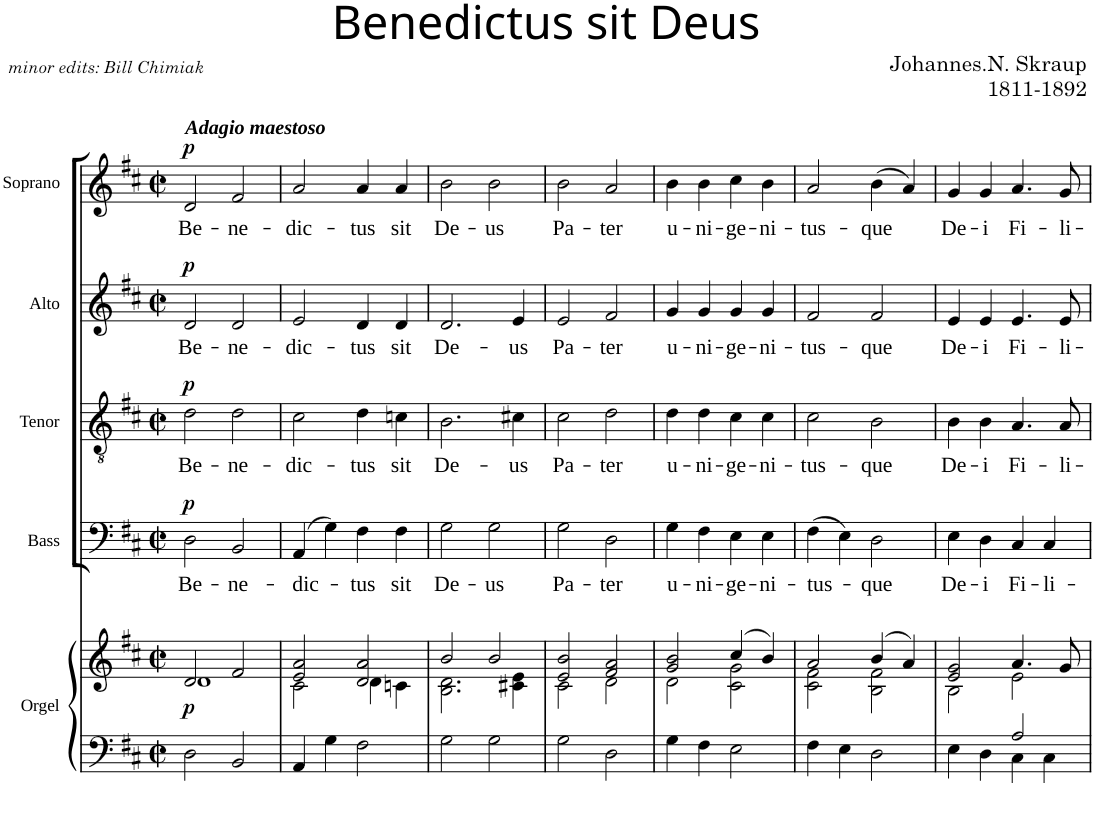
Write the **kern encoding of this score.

**kern	**kern	**dynam	**kern	**text	**dynam	**kern	**text	**dynam	**kern	**text	**dynam	**kern	**text	**dynam
*part5	*part5	*part5	*part4	*part4	*part4	*part3	*part3	*part3	*part2	*part2	*part2	*part1	*part1	*part1
*staff6	*staff5	*staff5/6	*staff4	*staff4	*staff4	*staff3	*staff3	*staff3	*staff2	*staff2	*staff2	*staff1	*staff1	*staff1
*I"Orgel	*	*	*I"Bass	*	*	*I"Tenor	*	*	*I"Alto	*	*	*I"Soprano	*	*
*I'Org.	*	*	*I'B.	*	*	*I'T.	*	*	*I'A.	*	*	*I'S.	*	*
*clefF4	*clefG2	*	*clefF4	*	*	*clefGv2	*	*	*clefG2	*	*	*clefG2	*	*
*k[f#c#]	*k[f#c#]	*	*k[f#c#]	*	*	*k[f#c#]	*	*	*k[f#c#]	*	*	*k[f#c#]	*	*
*D:	*D:	*	*D:	*	*	*D:	*	*	*D:	*	*	*D:	*	*
*M2/2	*M2/2	*	*M2/2	*	*	*M2/2	*	*	*M2/2	*	*	*M2/2	*	*
*met(c|)	*met(c|)	*	*met(c|)	*	*	*met(c|)	*	*	*met(c|)	*	*	*met(c|)	*	*
=1	=1	=1	=1	=1	=1	=1	=1	=1	=1	=1	=1	=1	=1	=1
*	*^	*	*	*	*	*	*	*	*	*	*	*	*	*
!	!	!	!	!	!	!	!	!	!	!	!	!	!LO:TX:a:Bi:t=Adagio maestoso	!	!
!	!	!	!LO:DY:b	!	!LO:LY:b	!LO:DY:a	!	!LO:LY:b	!LO:DY:a	!	!LO:LY:b	!LO:DY:a	!	!LO:LY:b	!LO:DY:a
2D\	2d/	1d	p	2D\	Be-	p	2d\	Be-	p	2d/	Be-	p	2d/	Be-	p
!	!	!	!	!	!LO:LY:b	!	!	!LO:LY:b	!	!	!LO:LY:b	!	!	!LO:LY:b	!
2BB/	2f#/	.	.	2BB/	-ne-	.	2d\	-ne-	.	2d/	-ne-	.	2f#/	-ne-	.
=2	=2	=2	=2	=2	=2	=2	=2	=2	=2	=2	=2	=2	=2	=2	=2
!	!	!	!	!	!LO:LY:b	!	!	!LO:LY:b	!	!	!LO:LY:b	!	!	!LO:LY:b	!
4AA/	2e/ 2a/	2c#\	.	(4AA/	-dic-	.	2c#\	-dic-	.	2e/	-dic-	.	2a/	-dic-	.
4G\	.	.	.	4G\)	.	.	.	.	.	.	.	.	.	.	.
!	!	!	!	!	!LO:LY:b	!	!	!LO:LY:b	!	!	!LO:LY:b	!	!	!LO:LY:b	!
2F#\	2d/ 2a/	4d\	.	4F#\	-tus	.	4d\	-tus	.	4d/	-tus	.	4a/	-tus	.
!	!	!	!	!	!LO:LY:b	!	!	!LO:LY:b	!	!	!LO:LY:b	!	!	!LO:LY:b	!
.	.	4cn\	.	4F#\	sit	.	4cn\	sit	.	4d/	sit	.	4a/	sit	.
=3	=3	=3	=3	=3	=3	=3	=3	=3	=3	=3	=3	=3	=3	=3	=3
!	!	!	!	!	!LO:LY:b	!	!	!LO:LY:b	!	!	!LO:LY:b	!	!	!LO:LY:b	!
2G\	2b/	2.B\ 2.d\	.	2G\	De-	.	2.B\	De-	.	2.d/	De-	.	2b\	De-	.
!	!	!	!	!	!LO:LY:b	!	!	!	!	!	!	!	!	!LO:LY:b	!
2G\	2b/	.	.	2G\	-us	.	.	.	.	.	.	.	2b\	-us	.
!	!	!	!	!	!	!	!	!LO:LY:b	!	!	!LO:LY:b	!	!	!	!
.	.	4c#X\ 4e\	.	.	.	.	4c#X\	-us	.	4e/	-us	.	.	.	.
=4	=4	=4	=4	=4	=4	=4	=4	=4	=4	=4	=4	=4	=4	=4	=4
!	!	!	!	!	!LO:LY:b	!	!	!LO:LY:b	!	!	!LO:LY:b	!	!	!LO:LY:b	!
2G\	2e/ 2b/	2c#\	.	2G\	Pa-	.	2c#\	Pa-	.	2e/	Pa-	.	2b\	Pa-	.
!	!	!	!	!	!LO:LY:b	!	!	!LO:LY:b	!	!	!LO:LY:b	!	!	!LO:LY:b	!
2D\	2f#/ 2a/	2d\	.	2D\	-ter	.	2d\	-ter	.	2f#/	-ter	.	2a/	-ter	.
=5	=5	=5	=5	=5	=5	=5	=5	=5	=5	=5	=5	=5	=5	=5	=5
!	!	!	!	!	!LO:LY:b	!	!	!LO:LY:b	!	!	!LO:LY:b	!	!	!LO:LY:b	!
4G\	2g/ 2b/	2d\	.	4G\	u-	.	4d\	u-	.	4g/	u-	.	4b\	u-	.
!	!	!	!	!	!LO:LY:b	!	!	!LO:LY:b	!	!	!LO:LY:b	!	!	!LO:LY:b	!
4F#\	.	.	.	4F#\	-ni-	.	4d\	-ni-	.	4g/	-ni-	.	4b\	-ni-	.
!	!	!	!	!	!LO:LY:b	!	!	!LO:LY:b	!	!	!LO:LY:b	!	!	!LO:LY:b	!
2E\	(4cc#/	2c#\ 2g\	.	4E\	-ge-	.	4c#\	-ge-	.	4g/	-ge-	.	4cc#\	-ge-	.
!	!	!	!	!	!LO:LY:b	!	!	!LO:LY:b	!	!	!LO:LY:b	!	!	!LO:LY:b	!
.	4b/)	.	.	4E\	-ni-	.	4c#\	-ni-	.	4g/	-ni-	.	4b\	-ni-	.
=6	=6	=6	=6	=6	=6	=6	=6	=6	=6	=6	=6	=6	=6	=6	=6
!	!	!	!	!	!LO:LY:b	!	!	!LO:LY:b	!	!	!LO:LY:b	!	!	!LO:LY:b	!
4F#\	2a/	2c#\ 2f#\	.	(>4F#\	-tus-	.	2c#\	-tus-	.	2f#/	-tus-	.	2a/	-tus-	.
4E\	.	.	.	4E\)	.	.	.	.	.	.	.	.	.	.	.
!	!	!	!	!	!LO:LY:b	!	!	!LO:LY:b	!	!	!LO:LY:b	!	!	!LO:LY:b	!
2D\	(4b/	2B\ 2f#\	.	2D\	-que	.	2B\	-que	.	2f#/	-que	.	(>4b\	-que	.
.	4a/)	.	.	.	.	.	.	.	.	.	.	.	4a/)	.	.
=7	=7	=7	=7	=7	=7	=7	=7	=7	=7	=7	=7	=7	=7	=7	=7
*^	*	*	*	*	*	*	*	*	*	*	*	*	*	*	*
!	!	!	!	!	!	!LO:LY:b	!	!	!LO:LY:b	!	!	!LO:LY:b	!	!	!LO:LY:b	!
2ryy	4E\	2e/ 2g/	2B\	.	4E\	De-	.	4B\	De-	.	4e/	De-	.	4g/	De-	.
!	!	!	!	!	!	!LO:LY:b	!	!	!LO:LY:b	!	!	!LO:LY:b	!	!	!LO:LY:b	!
.	4D\	.	.	.	4D\	-i	.	4B\	-i	.	4e/	-i	.	4g/	-i	.
!	!	!	!	!	!	!LO:LY:b	!	!	!LO:LY:b	!	!	!LO:LY:b	!	!	!LO:LY:b	!
2A/	4C#\	4.a/	2e\	.	4C#/	Fi-	.	4.A/	Fi-	.	4.e/	Fi-	.	4.a/	Fi-	.
!	!	!	!	!	!	!LO:LY:b	!	!	!	!	!	!	!	!	!	!
.	4C#\	.	.	.	4C#/	-li-	.	.	.	.	.	.	.	.	.	.
!	!	!	!	!	!	!	!	!	!LO:LY:b	!	!	!LO:LY:b	!	!	!LO:LY:b	!
.	.	8g/	.	.	.	.	.	8A/	-li-	.	8e/	-li-	.	8g/	-li-	.
*v	*v	*	*	*	*	*	*	*	*	*	*	*	*	*	*	*
*	*v	*v	*	*	*	*	*	*	*	*	*	*	*	*	*
=	=	=	=	=	=	=	=	=	=	=	=	=	=	=
*-	*-	*-	*-	*-	*-	*-	*-	*-	*-	*-	*-	*-	*-	*-
